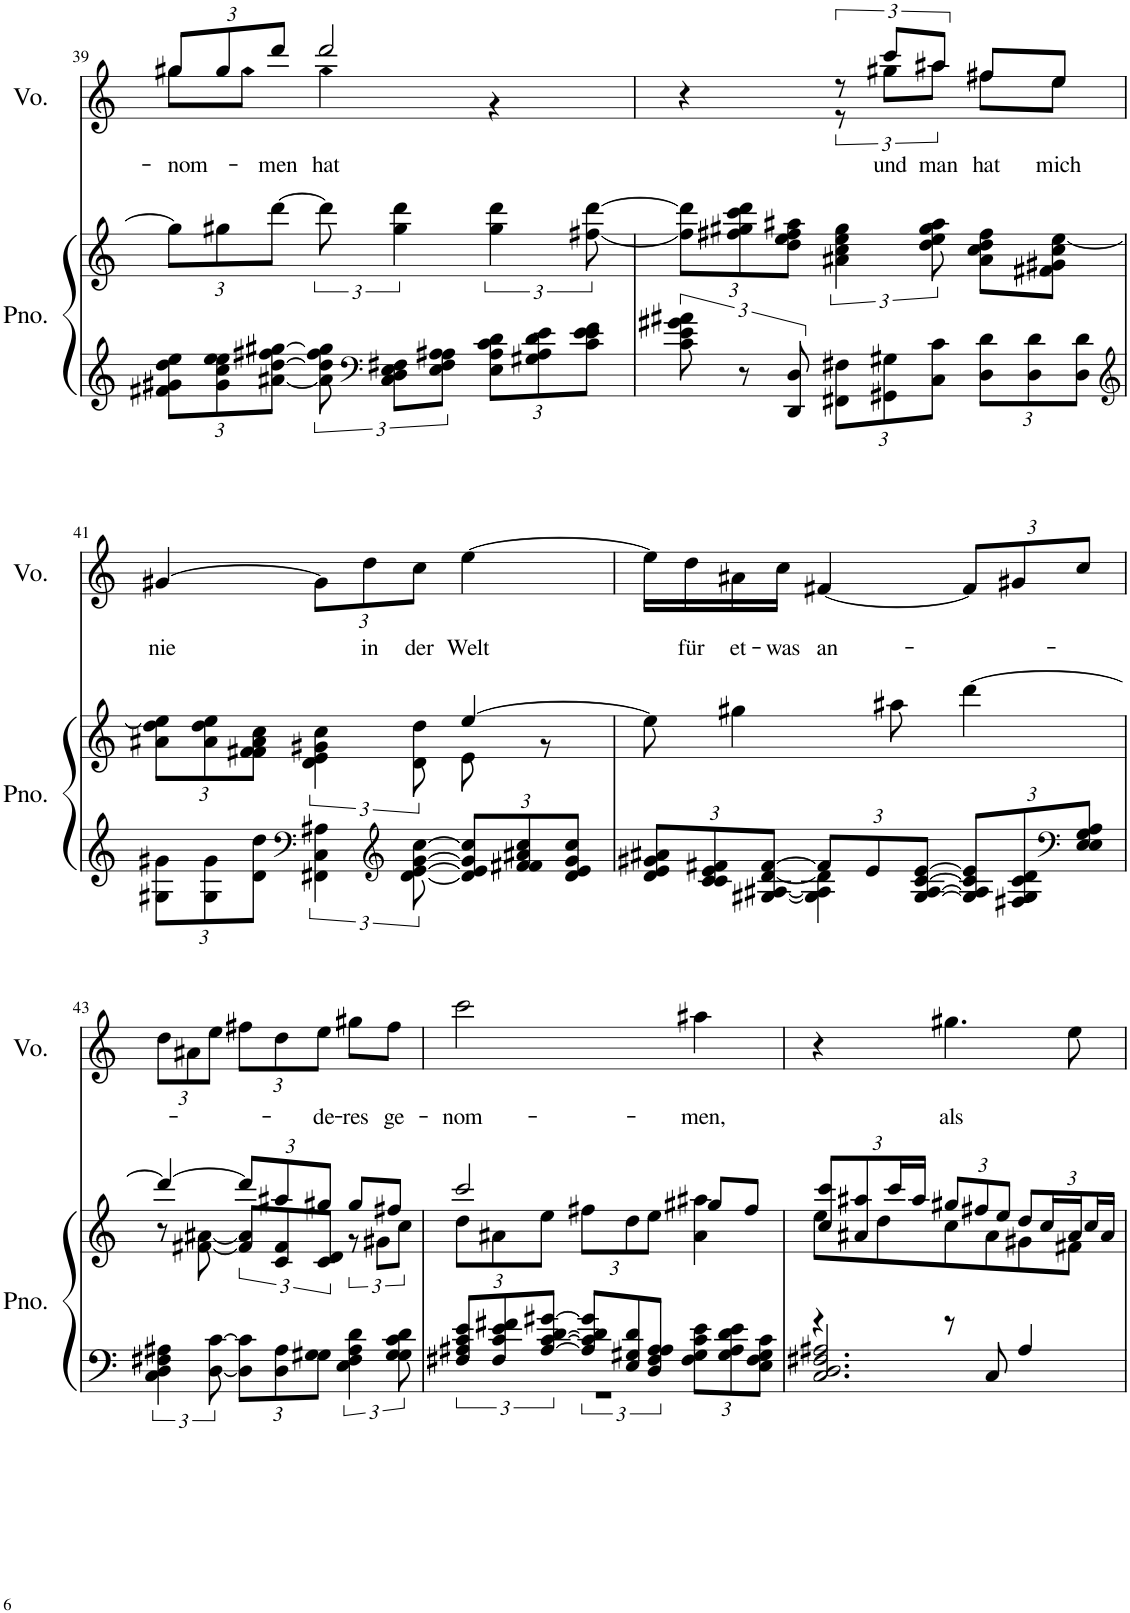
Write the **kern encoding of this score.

**kern	**kern	**kern	**text
*part2	*part2	*part1	*part1
*staff3	*staff2	*staff1	*staff1
*I"Piano	*	*I"Voz	*
*I'Pno.	*	*I'Vo.	*
!!LO:PB:g=z
*clefG2	*clefG2	*clefG2	*
*k[]	*k[]	*k[]	*
*M3/4	*M3/4	*M3/4	*
*Xbrackettup	*Xbrackettup	*Xbrackettup	*
=39	=39	=39	=39
!	!	!	!LO:LY:b
*	*	*^	*
12f#X\ 12g#X\ 12dd\ 12ee\L	12gg#\L]	12gg#X/L	8gg#\L	-nom-
12g#\ 12cc\ 12ee\ 12ee\	12gg#X\	12gg#/	.	.
.	.	.	8gg#\J	.
!	!	!	!	!LO:LY:b
[12a#X\ [12dd\ 12ff#X\ [12gg#X\J	[12ddd\J	12ddd/J	.	-men
*brackettup	*brackettup	*	*	*
!	!	!	!	!LO:LY:b
12a#\] 12dd\] 12ff#\ 12gg#\]	12ddd\]	2ddd/	4gg#\	hat
*clefF4	*	*	*	*
12C\ 12D\ 12E\ 12F#X\L	6gg#\ 6ddd\	.	.	.
12E\ 12F#\ 12A#X\ 12A#\J	.	.	.	.
*Xbrackettup	*	*	*	*
12E\ 12A#\ 12c\ 12d\L	6gg#\ 6ddd\	.	4r	.
12G#X\ 12A#\ 12d\ 12e\	.	.	.	.
12c\ 12e\ 12e\ 12f#\J	[12ff#X\ [12ddd\	.	.	.
=40	=40	=40	=40	=40
*brackettup	*Xbrackettup	*	*	*
12c\ 12e\ 12g#X\ 12a#X\	12ff#\] 12ddd\]L	4r	4ryy	.
12r	12ff#X\ 12gg#X\ 12ccc\ 12ddd\	.	.	.
12DD/ 12D/	12dd\ 12ee\ 12ff#\ 12aa#X\J	.	.	.
*Xbrackettup	*brackettup	*brackettup	*	*
12FF#X\ 12F#X\L	6a#X\ 6cc\ 6ee\ 6gg#\	12r	12r	.
!	!	!	!	!LO:LY:b
12GG#X\ 12G#X\	.	12ccc/L	12gg#X\L	und
!	!	!	!	!LO:LY:b
12C\ 12c\J	12dd\ 12ee\ 12gg#\ 12aa#\	12aa#X/J	12aa#\J	man
!	!	!	!	!LO:LY:b
12D\ 12d\L	8a#\ 8cc\ 8dd\ 8ff#\L	8ff#X/L	8ff#\L	hat
12D\ 12d\	.	.	.	.
!	!	!	!	!LO:LY:b
.	8f#X\ 8g#X\ 8cc\ [8ee\J	8ee/J	8ee\J	mich
12D\ 12d\J	.	.	.	.
*	*	*v	*v	*
!!LO:LB:g=z
=41	=41	=41	=41
*clefG2	*	*	*
*	*^	*	*
*	*	*Xbrackettup	*	*
!	!	!	!	!LO:LY:b
12G#X\ 12g#X\L	2ryy	12a#X\ 12dd\ 12ee\]L	[4g#X/	nie
12G#\ 12g#\	.	12a#\ 12dd\ 12ee\	.	.
12d\ 12dd\J	.	12f#X\ 12f#\ 12a#\ 12cc\J	.	.
*clefF4	*	*	*	*
*brackettup	*	*brackettup	*Xbrackettup	*
6FF#X\ 6C\ 6A#X\	.	6d\ 6e\ 6g#X\ 6cc\	12g#\L]	.
!	!	!	!	!LO:LY:b
.	.	.	12dd\	in
*clefG2	*	*	*	*
!	!	!	!	!LO:LY:b
[12d\ [12e\ [12g#\ [12cc\	.	12d\ 12dd\	12cc\J	der
*Xbrackettup	*	*	*	*
!	!	!	!	!LO:LY:b
12d/] 12e/] 12g#/] 12cc/]L	[4ee/	8e\	[4ee\	Welt
12f#X/ 12f#/ 12a#X/ 12cc/	.	.	.	.
.	.	8r	.	.
12d/ 12e/ 12g#/ 12cc/J	.	.	.	.
*	*v	*v	*	*
=42	=42	=42	=42
*^	*	*	*
12d/ 12e/ 12g#X/ 12a#X/L	4ryy	8ee\]	16ee\LL]	.
!	!	!	!	!LO:LY:b
.	.	.	16dd\	für
12c/ 12c/ 12e/ 12f#X/	.	.	.	.
!	!	!	!	!LO:LY:b
.	.	4gg#X\	16a#X\	et-
[12G#X/ [12A#X/ [12d/ [12f#/J	.	.	.	.
!	!	!	!	!LO:LY:b
.	.	.	16cc\JJ	-was
!	!	!	!	!LO:LY:b
12f#/L]	4G#\] 4A#\] 4d\]	.	[4f#X/	an-
12e/	.	.	.	.
.	.	8aa#X\	.	.
[12G#/ [12A#/ [12c/ [12e/J	.	.	.	.
12G#/] 12A#/] 12c/] 12e/]L	4ryy	[4ddd\	12f#/L]	.
12F#X/ 12G#/ 12c/ 12d/	.	.	12g#X/	.
*clefF4	*	*	*	*
12E/ 12E/ 12G#/ 12A#/J	.	.	12cc/J	.
*v	*v	*	*	*
!!LO:LB:g=z
=43	=43	=43	=43
*brackettup	*	*	*
*	*^	*	*
*	*	*^	*	*
6C\ 6D\ 6F#X\ 6A#X\	4ddd/_	2ryy	8r	12dd\L	.
.	.	.	.	12a#X\	.
.	.	.	[8f#X\ [8a#X\	.	.
[12D\ [12c\	.	.	.	12ee\J	.
*Xbrackettup	*Xbrackettup	*	*brackettup	*	*
12D\] 12c\]L	12ddd/L]	.	12f#/] 12a#/]L	12ff#X\L	.
12D\ 12A#\	12aa#X/	.	12c/ 12f#/	12dd\	.
!	!	!	!	!	!LO:LY:b
12G#X\ 12G#\J	12gg#X/J	.	12c/ 12d/J	12ee\J	-de-
*brackettup	*	*	*	*	*
!	!	!	!	!	!LO:LY:b
6E\ 6F#\ 6A#\ 6d\	8gg#/L	12r	4ryy	8gg#X\L	-res
.	.	12g#X\L	.	.	.
!	!	!	!	!	!LO:LY:b
.	8ff#X/J	.	.	8ff#\J	ge-
12G#\ 12G#\ 12c\ 12d\	.	12cc\J	.	.	.
*	*	*v	*v	*	*
=44	=44	=44	=44	=44
*^	*	*	*	*
*	*	*	*Xbrackettup	*	*
!	!	!	!	!	!LO:LY:b
12F#X/ 12A#X/ 12c/ 12e/L	2.r	2ccc/	12dd\L	2ccc\	-nom-
12F#/ 12c/ 12e/ 12f#X/	.	.	12a#X\	.	.
[12A#/ [12c/ [12d/ [12g#X/J	.	.	12ee\J	.	.
12A#/] 12c/] 12d/] 12g#/]L	.	.	12ff#X\L	.	.
12E/ 12G#X/ 12d/	.	.	12dd\	.	.
12D/ 12F#/ 12A#/ 12A#/J	.	.	12ee\J	.	.
*Xbrackettup	*	*	*	*	*
!	!	!	!	!	!LO:LY:b
12F#\ 12G#\ 12c\ 12e\L	.	8gg#X/L	4a#\ 4aa#X\	4aa#X\	-men,
12G#\ 12A#\ 12d\ 12e\	.	.	.	.	.
.	.	8ff#/J	.	.	.
12E\ 12F#\ 12G#\ 12c\J	.	.	.	.	.
=45	=45	=45	=45	=45	=45
4r	2.C/ 2.D/ 2.F#X/ 2.A#X/	12cc/ 12ccc/L	8ee\L	4r	.
.	.	12a#X/ 12aa#X/	.	.	.
.	.	.	8dd\	.	.
.	.	24ccc/L	.	.	.
.	.	24aa#/JJ	.	.	.
!	!	!	!	!	!LO:LY:b
8r	.	12gg#X/L	8cc\	4.gg#X\	als
.	.	12ff#X/	.	.	.
8C/	.	.	8a#\	.	.
.	.	12ee/J	.	.	.
4A#/	.	12dd/L	8g#X\	.	.
.	.	24cc/L	.	.	.
.	.	24a#/J	8f#X\J	8ee\	.
.	.	24cc/L	.	.	.
.	.	24a#/JJ	.	.	.
*v	*v	*	*	*	*
*	*v	*v	*	*
=	=	=	=
*-	*-	*-	*-
